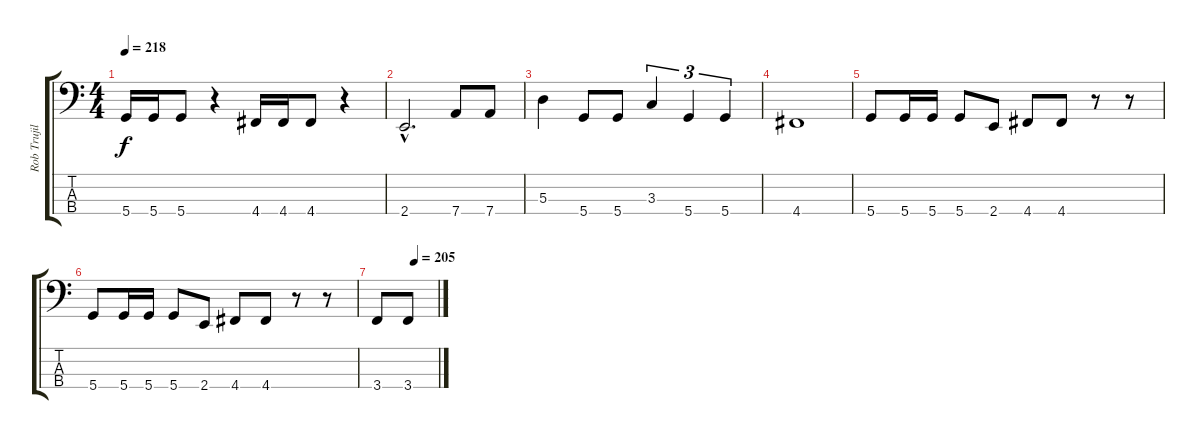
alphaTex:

\track ("Rob Trujillo" "Rob Trujil") {instrument electricbasspick}
\staff {score tabs}
\tuning (G2 D2 A1 D1) {hide}
\ts (4 4)
\tempo 218
\clef f4
\ks c
5.4.16{dy f} 5.4.16 5.4.8 r.4 4.4.16 4.4.16 4.4.8 r.4 |
2.4{hac}.2{d} 7.4.8 7.4.8 |
5.3.4 5.4.8 5.4.8 3.3.4{tu (3 2)} 5.4.4{tu (3 2)} 5.4.4{tu (3 2)} |
4.4.1 |
5.4.8 5.4.16 5.4.16 5.4.8 2.4.8 4.4.8 4.4.8 r.8 r.8 |
5.4.8 5.4.16 5.4.16 5.4.8 2.4.8 4.4.8 4.4.8 r.8 r.8 |
\tempo (205 0.625)
3.4.8 3.4.8
